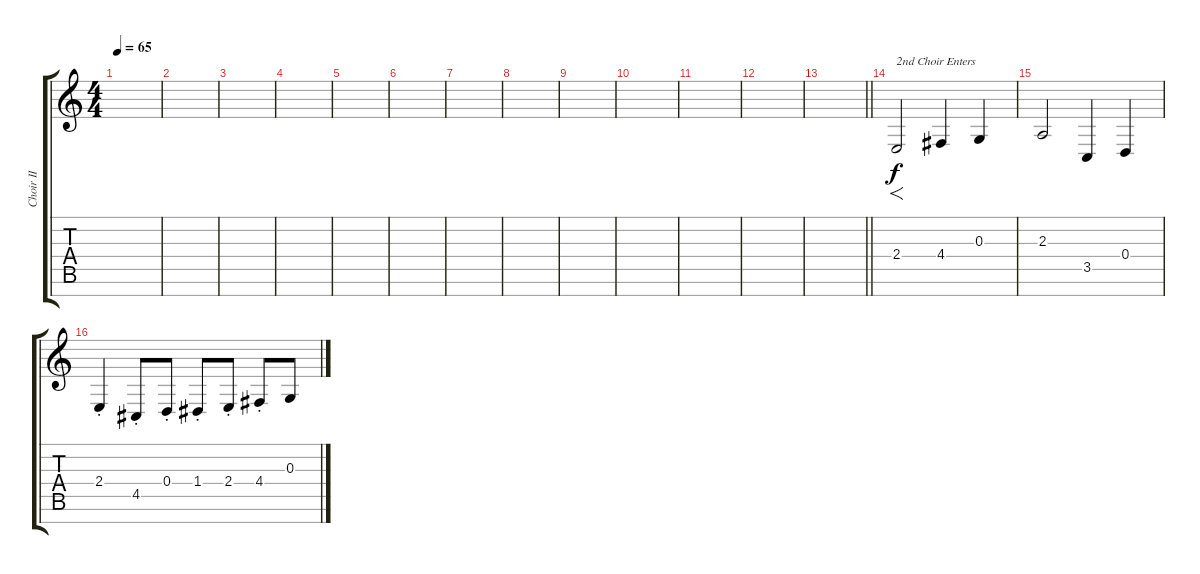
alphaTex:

\track ("Choir II" "Choir II") {instrument choiraahs}
\staff {score tabs}
\tuning (E4 B3 G3 D3 A2 E2 B1) {hide}
\ts (4 4)
\tempo 65
\clef g2
\ks c
|
|
|
|
|
|
|
|
|
|
|
|
\barLineRight lightlight
|
2.4.2{f txt "2nd Choir Enters"} 4.4.4 0.3.4 |
2.3.2 3.5.4 0.4.4 |
2.4{st}.4 4.5{st}.8 0.4{st}.8 1.4{st}.8 2.4{st}.8 4.4{st}.8 0.3.8
